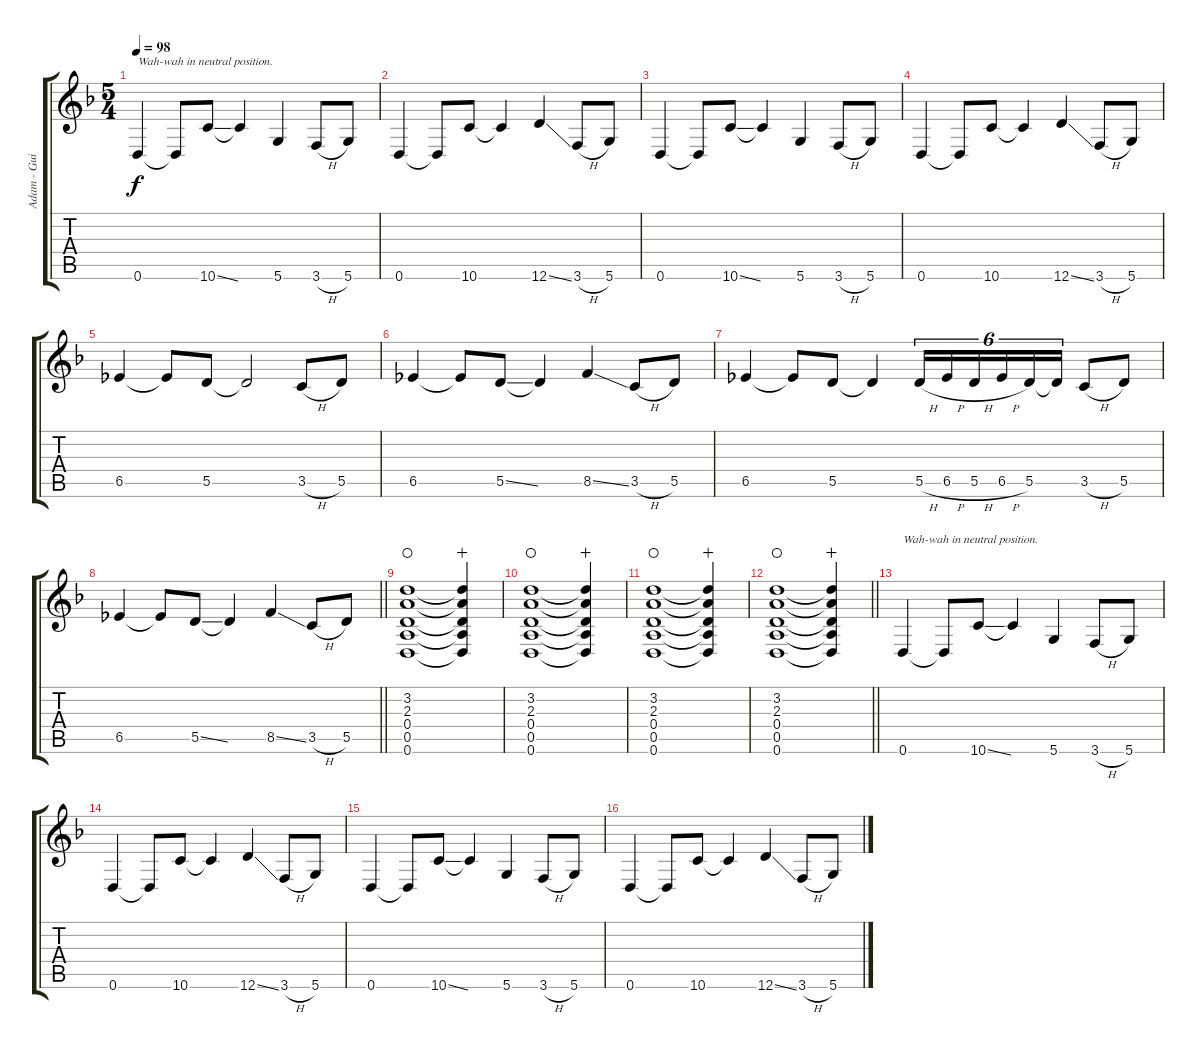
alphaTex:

\track ("Adam - Guitar" "Adam - Gui") {instrument overdrivenguitar}
\staff {score tabs}
\tuning (E4 B3 G3 D3 A2 D2) {hide}
\ts (5 4)
\tempo 98
\clef g2
\ks dminor
0.6.4{txt "Wah-wah in neutral position." dy f volume 12 balance 8 instrument distortionguitar} 0.6{t}.8 10.6{ss}.8 10.6{t}.4 5.6.4 3.6{h}.8 5.6.8 |
0.6.4 0.6{t}.8 10.6.8 10.6{t}.4 12.6{ss}.4 3.6{h}.8 5.6.8 |
0.6.4 0.6{t}.8 10.6{ss}.8 10.6{t}.4 5.6.4 3.6{h}.8 5.6.8 |
0.6.4 0.6{t}.8 10.6.8 10.6{t}.4 12.6{ss}.4 3.6{h}.8 5.6.8 |
6.5.4 6.5{t}.8 5.5.8 5.5{t}.2 3.5{h}.8 5.5.8 |
6.5.4 6.5{t}.8 5.5{ss}.8 5.5{t}.4 8.5{ss}.4 3.5{h}.8 5.5.8 |
6.5.4 6.5{t}.8 5.5.8 5.5{t}.4 5.5{h}.16{tu (6 4)} 6.5{h}.16{tu (6 4)} 5.5{h}.16{tu (6 4)} 6.5{h}.16{tu (6 4)} 5.5.16{tu (6 4)} 5.5{t}.16{tu (6 4)} 3.5{h}.8 5.5.8 |
\barLineRight lightlight
6.5.4 6.5{t}.8 5.5{ss}.8 5.5{t}.4 8.5{ss}.4 3.5{h}.8 5.5.8 |
(3.2 2.3 0.4 0.5 0.6).1{waho} (3.2{t} 2.3{t} 0.4{t} 0.5{t} 0.6{t}).4{wahc} |
(3.2 2.3 0.4 0.5 0.6).1{waho} (3.2{t} 2.3{t} 0.4{t} 0.5{t} 0.6{t}).4{wahc} |
(3.2 2.3 0.4 0.5 0.6).1{waho} (3.2{t} 2.3{t} 0.4{t} 0.5{t} 0.6{t}).4{wahc} |
\barLineRight lightlight
(3.2 2.3 0.4 0.5 0.6).1{waho} (3.2{t} 2.3{t} 0.4{t} 0.5{t} 0.6{t}).4{wahc} |
0.6.4{txt "Wah-wah in neutral position."} 0.6{t}.8 10.6{ss}.8 10.6{t}.4 5.6.4 3.6{h}.8 5.6.8 |
0.6.4 0.6{t}.8 10.6.8 10.6{t}.4 12.6{ss}.4 3.6{h}.8 5.6.8 |
0.6.4 0.6{t}.8 10.6{ss}.8 10.6{t}.4 5.6.4 3.6{h}.8 5.6.8 |
0.6.4 0.6{t}.8 10.6.8 10.6{t}.4 12.6{ss}.4 3.6{h}.8 5.6.8
